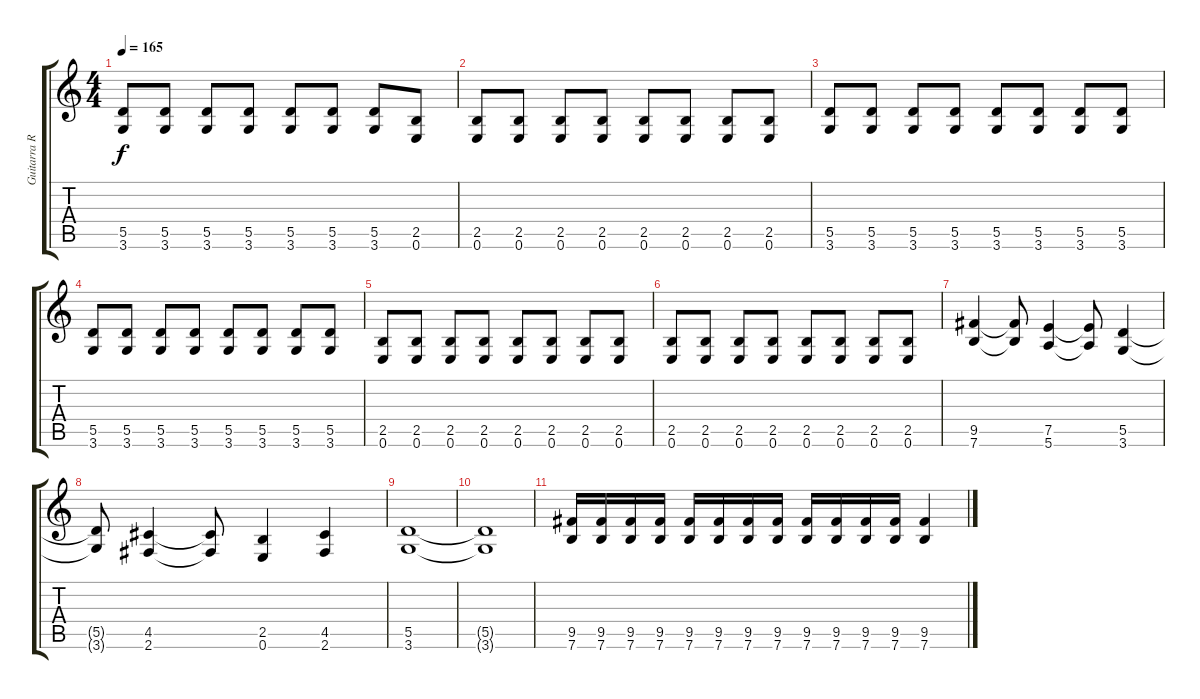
\track ("Guitarra Ritmica" "Guitarra R") {instrument distortionguitar}
\staff {score tabs}
\tuning (E4 B3 G3 D3 A2 E2) {hide}
\ts (4 4)
\tempo 165
\clef g2
\ks c
(5.5 3.6).8{dy f} (5.5 3.6).8 (5.5 3.6).8 (5.5 3.6).8 (5.5 3.6).8 (5.5 3.6).8 (5.5 3.6).8 (2.5 0.6).8 |
(2.5 0.6).8 (2.5 0.6).8 (2.5 0.6).8 (2.5 0.6).8 (2.5 0.6).8 (2.5 0.6).8 (2.5 0.6).8 (2.5 0.6).8 |
(5.5 3.6).8 (5.5 3.6).8 (5.5 3.6).8 (5.5 3.6).8 (5.5 3.6).8 (5.5 3.6).8 (5.5 3.6).8 (5.5 3.6).8 |
(5.5 3.6).8 (5.5 3.6).8 (5.5 3.6).8 (5.5 3.6).8 (5.5 3.6).8 (5.5 3.6).8 (5.5 3.6).8 (5.5 3.6).8 |
(2.5 0.6).8 (2.5 0.6).8 (2.5 0.6).8 (2.5 0.6).8 (2.5 0.6).8 (2.5 0.6).8 (2.5 0.6).8 (2.5 0.6).8 |
(2.5 0.6).8 (2.5 0.6).8 (2.5 0.6).8 (2.5 0.6).8 (2.5 0.6).8 (2.5 0.6).8 (2.5 0.6).8 (2.5 0.6).8 |
(9.5 7.6).4 (9.5{t} 7.6{t}).8 (7.5 5.6).4 (7.5{t} 5.6{t}).8 (5.5 3.6).4 |
(5.5{t} 3.6{t}).8 (4.5 2.6).4 (4.5{t} 2.6{t}).8 (2.5 0.6).4 (4.5 2.6).4 |
(5.5 3.6).1 |
(5.5{t} 3.6{t}).1 |
(9.5 7.6).16 (9.5 7.6).16 (9.5 7.6).16 (9.5 7.6).16 (9.5 7.6).16 (9.5 7.6).16 (9.5 7.6).16 (9.5 7.6).16 (9.5 7.6).16 (9.5 7.6).16 (9.5 7.6).16 (9.5 7.6).16 (9.5 7.6).4
